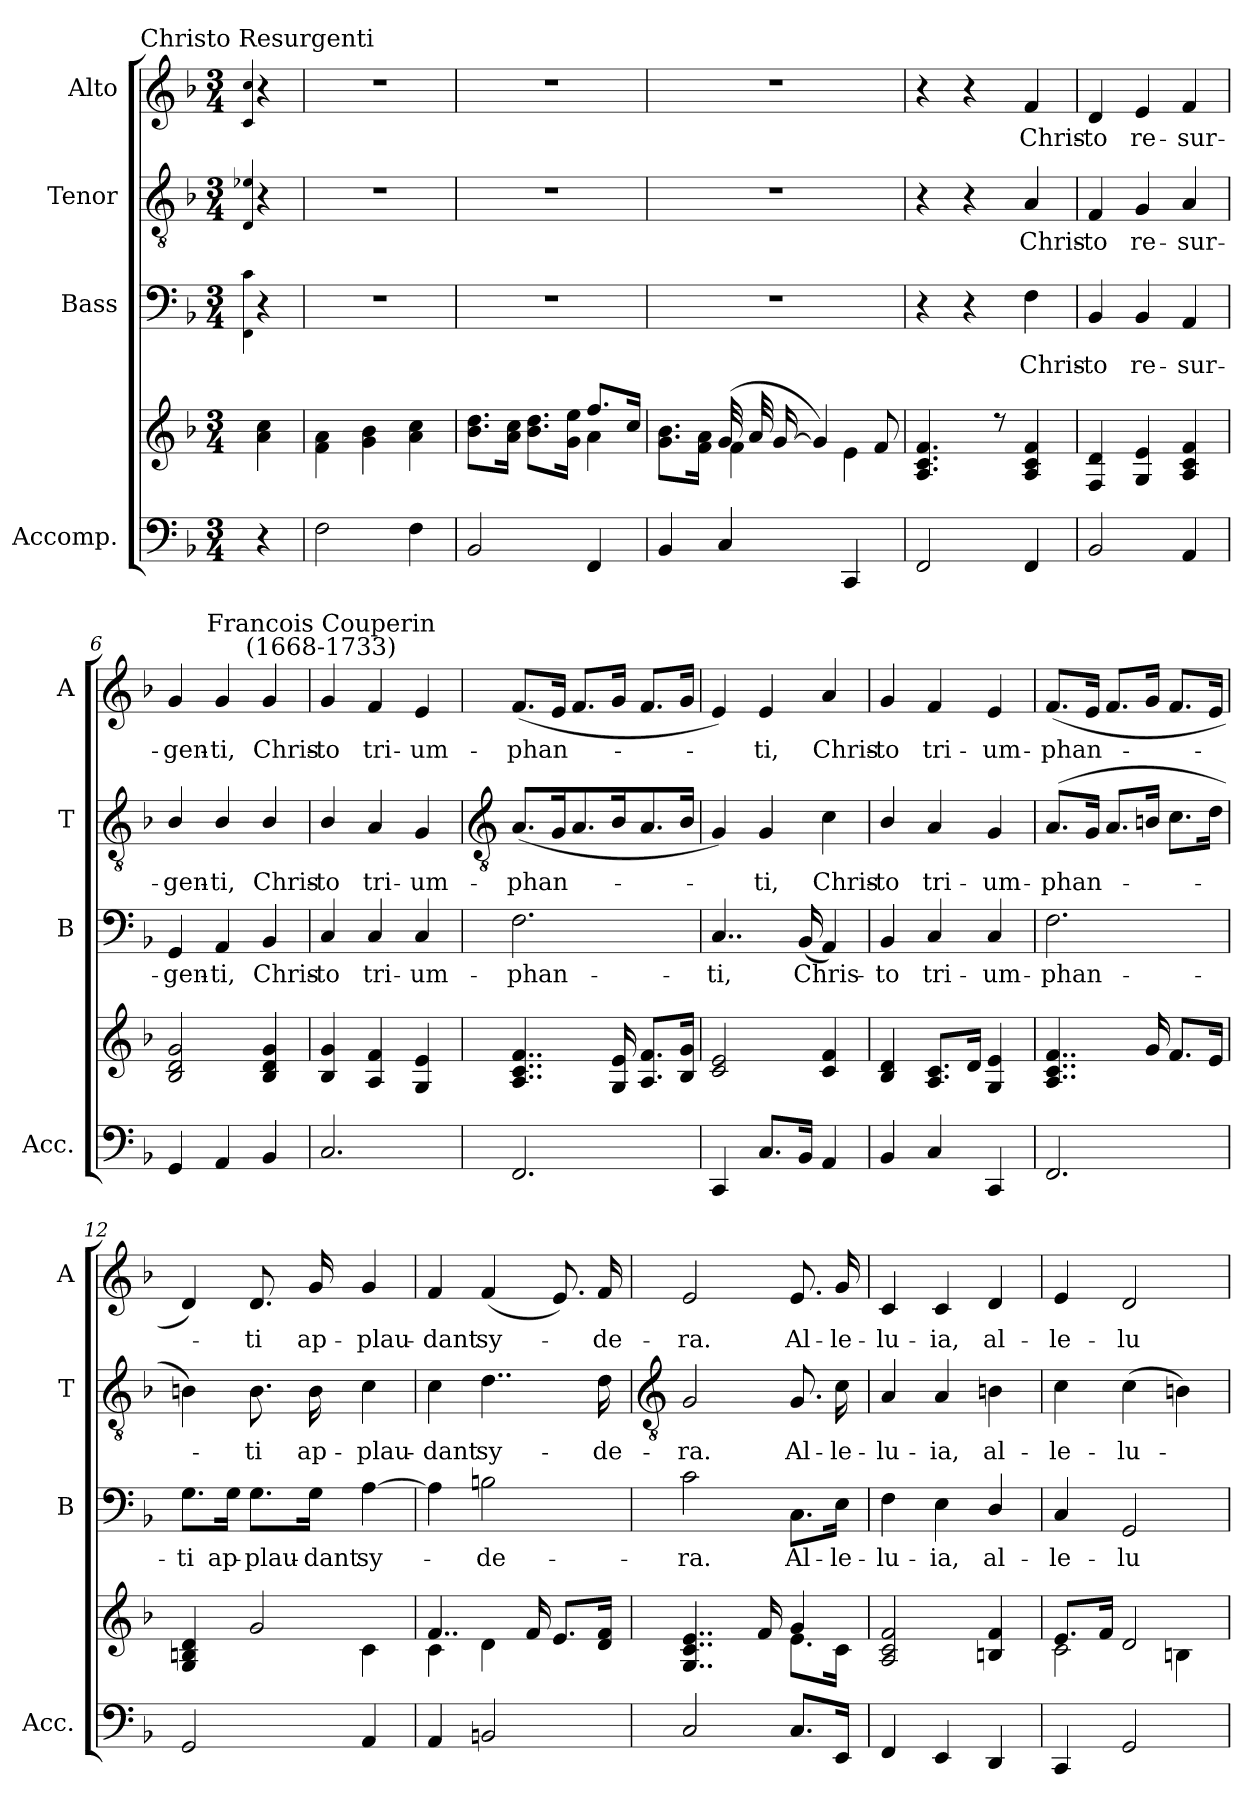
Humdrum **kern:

**kern	**kern	**kern	**text	**kern	**text	**kern	**text
*part4	*part4	*part3	*part3	*part2	*part2	*part1	*part1
*staff5	*staff4	*staff3	*staff3	*staff2	*staff2	*staff1	*staff1
*I"Accomp.	*	*I"Bass	*	*I"Tenor	*	*I"Alto	*
*I'Acc.	*	*I'B	*	*I'T	*	*I'A	*
*clefF4	*clefG2	*clefF4	*	*clefGv2	*	*clefG2	*
*k[b-]	*k[b-]	*k[b-]	*	*k[b-]	*	*k[b-]	*
*F:	*F:	*F:	*	*F:	*	*F:	*
*M3/4	*M3/4	*M3/4	*	*M3/4	*	*M3/4	*
=	=	=	=	=	=	=	=
.	.	4qqFF 4qqc	.	4qqD 4qqe-X	.	4qqc 4qqcc	.
*	*^	*	*	*	*	*	*
!	!	!	!	!	!	!	!LO:TX:a:cj:t=Christo Resurgenti	!
4r	4ryy	4a\ 4cc\	4r	.	4r	.	4r	.
=1	=1	=1	=1	=1	=1	=1	=1	=1
!	!LO:N:vis=1	!	!LO:N:vis=1	!	!LO:N:vis=1	!	!LO:N:vis=1	!
2F	2.ryy	4f\ 4a\	2.r	.	2.r	.	2.r	.
.	.	4g\ 4b-\	.	.	.	.	.	.
4F	.	4a\ 4cc\	.	.	.	.	.	.
=2	=2	=2	=2	=2	=2	=2	=2	=2
!	!	!	!LO:N:vis=1	!	!LO:N:vis=1	!	!LO:N:vis=1	!
2BB-	2ryy	8.b-\ 8.dd\L	2.r	.	2.r	.	2.r	.
.	.	16a\ 16cc\J	.	.	.	.	.	.
.	.	8.b-\ 8.dd\L	.	.	.	.	.	.
.	.	16g\ 16ee\J	.	.	.	.	.	.
4FF	8.ff/L	4a\	.	.	.	.	.	.
.	16cc/J	.	.	.	.	.	.	.
=3	=3	=3	=3	=3	=3	=3	=3	=3
!	!	!	!LO:N:vis=1	!	!LO:N:vis=1	!	!LO:N:vis=1	!
4BB-	4ryy	8.g\ 8.b-\L	2.r	.	2.r	.	2.r	.
.	.	16f\ 16a\J	.	.	.	.	.	.
4C	(>32g/LLL	4f\	.	.	.	.	.	.
.	32a/	.	.	.	.	.	.	.
.	[16g/JJ	.	.	.	.	.	.	.
.	4g/])	.	.	.	.	.	.	.
4CC	.	4e\	.	.	.	.	.	.
.	8f/	.	.	.	.	.	.	.
=4	=4	=4	=4	=4	=4	=4	=4	=4
!	!	!LO:N:vis=1	!	!	!	!	!	!
2FF	4.A/ 4.c/ 4.f/	2.ryy	4r	.	4r	.	4r	.
.	.	.	4r	.	4r	.	4r	.
.	8r	.	.	.	.	.	.	.
!	!	!	!	!LO:LY:b	!	!LO:LY:b	!	!LO:LY:b
4FF	4A/ 4c/ 4f/	.	4F	Chris-	4A	Chris-	4f	Chris-
=5	=5	=5	=5	=5	=5	=5	=5	=5
!	!	!LO:N:vis=1	!	!LO:LY:b	!	!LO:LY:b	!	!LO:LY:b
2BB-	4F/ 4d/	2.ryy	4BB-	-to	4F	-to	4d	-to
!	!	!	!	!LO:LY:b	!	!LO:LY:b	!	!LO:LY:b
.	4G/ 4e/	.	4BB-	re-	4G	re-	4e	re-
!	!	!	!	!LO:LY:b	!	!LO:LY:b	!	!LO:LY:b
4AA	4A/ 4c/ 4f/	.	4AA	-sur-	4A	-sur-	4f	-sur-
=6	=6	=6	=6	=6	=6	=6	=6	=6
!	!	!LO:N:vis=1	!	!LO:LY:b	!	!LO:LY:b	!	!LO:LY:b
4GG	2B-/ 2d/ 2g/	2.ryy	4GG	-gen-	4B-/	-gen-	4g	-gen-
!	!	!	!	!LO:LY:b	!	!LO:LY:b	!	!LO:LY:b
4AA	.	.	4AA	-ti,	4B-/	-ti,	4g	-ti,
!	!	!	!	!LO:LY:b	!	!LO:LY:b	!	!LO:LY:b
4BB-	4B-/ 4d/ 4g/	.	4BB-	Chris-	4B-/	Chris-	4g	Chris-
=7	=7	=7	=7	=7	=7	=7	=7	=7
!	!	!	!	!	!	!	!LO:TX:a:cj:t=Francois Couperin\n(1668-1733)	!
!	!	!LO:N:vis=1	!	!LO:LY:b	!	!LO:LY:b	!	!LO:LY:b
2.C	4B-/ 4g/	2.ryy	4C	-to	4B-/	-to	4g	-to
!	!	!	!	!LO:LY:b	!	!LO:LY:b	!	!LO:LY:b
.	4A/ 4f/	.	4C	tri-	4A	tri-	4f	tri-
!	!	!	!	!LO:LY:b	!	!LO:LY:b	!	!LO:LY:b
.	4G/ 4e/	.	4C	-um-	4G	-um-	4e	-um-
!!LO:LB:g=z
=8	=8	=8	=8	=8	=8	=8	=8	=8
*	*	*	*	*	*clefGv2	*	*	*
!	!	!LO:N:vis=1	!	!LO:LY:b	!	!LO:LY:b	!	!LO:LY:b
2.FF	4..A/ 4..c/ 4..f/	2.ryy	2.F	-phan-	(<8.AL	-phan-	(<8.fL	-phan-
.	.	.	.	.	16G	.	16eJ	.
.	.	.	.	.	8.A	.	8.fL	.
.	16G/ 16e/	.	.	.	16B-	.	16gJ	.
.	8.A/ 8.f/L	.	.	.	8.A	.	8.fL	.
.	16B-/ 16g/J	.	.	.	16B-J	.	16gJ	.
=9	=9	=9	=9	=9	=9	=9	=9	=9
!	!	!LO:N:vis=1	!	!LO:LY:b	!	!	!	!
4CC	2c/ 2e/	2.ryy	4..C	-ti,	4G)	.	4e)	.
!	!	!	!	!	!	!LO:LY:b	!	!LO:LY:b
8.CL	.	.	.	.	4G	ti,	4e	ti,
!	!	!	!	!LO:LY:b	!	!	!	!
16BB-J	.	.	(<16BB-	Chris-	.	.	.	.
!	!	!	!	!	!	!LO:LY:b	!	!LO:LY:b
4AA	4c/ 4f/	.	4AA)	.	4c	Chris-	4a	Chris-
=10	=10	=10	=10	=10	=10	=10	=10	=10
!	!	!LO:N:vis=1	!	!LO:LY:b	!	!LO:LY:b	!	!LO:LY:b
4BB-	4B-/ 4d/	2.ryy	4BB-	to	4B-/	-to	4g	-to
!	!	!	!	!LO:LY:b	!	!LO:LY:b	!	!LO:LY:b
4C	8.A/ 8.c/L	.	4C	tri-	4A	tri-	4f	tri-
.	16d/J	.	.	.	.	.	.	.
!	!	!	!	!LO:LY:b	!	!LO:LY:b	!	!LO:LY:b
4CC	4G/ 4e/	.	4C	-um-	4G	-um-	4e	-um-
=11	=11	=11	=11	=11	=11	=11	=11	=11
!	!	!LO:N:vis=1	!	!LO:LY:b	!	!LO:LY:b	!	!LO:LY:b
2.FF	4..A/ 4..c/ 4..f/	2.ryy	2.F	-phan-	(<8.AL	-phan-	(<8.fL	-phan-
.	.	.	.	.	16GJ	.	16eJ	.
.	.	.	.	.	8.AL	.	8.fL	.
.	16g/	.	.	.	16BnJ	.	16gJ	.
.	8.f/L	.	.	.	8.cL	.	8.fL	.
.	16e/J	.	.	.	16dJ	.	16eJ	.
=12	=12	=12	=12	=12	=12	=12	=12	=12
!	!	!	!	!LO:LY:b	!	!	!	!
2GG	4G/ 4Bn/ 4d/	2ryy	8.G\L	-ti	4Bn)	.	4d)	.
!	!	!	!	!LO:LY:b	!	!	!	!
.	.	.	16G\Jk	ap-	.	.	.	.
!	!	!	!	!LO:LY:b	!	!LO:LY:b	!	!LO:LY:b
.	2g/	.	8.G\L	-plau-	8.B	ti	8.d	ti
!	!	!	!	!LO:LY:b	!	!LO:LY:b	!	!LO:LY:b
.	.	.	16G\Jk	-dant	16B	ap-	16g	ap-
!	!	!	!	!LO:LY:b	!	!LO:LY:b	!	!LO:LY:b
4AA	.	4c\	[4A	sy-	4c	-plau-	4g	-plau-
=13	=13	=13	=13	=13	=13	=13	=13	=13
!	!	!	!	!	!	!LO:LY:b	!	!LO:LY:b
4AA	4..f/	4c\	4A]	.	4c	-dant	4f	-dant
!	!	!	!	!LO:LY:b	!	!LO:LY:b	!	!LO:LY:b
2BBn	.	4d\	2Bn	de-	4..d	sy-	(<4f	sy-
.	16f/	.	.	.	.	.	.	.
.	8.e/L	4ryy	.	.	.	.	8.e)	.
!	!	!	!	!	!	!LO:LY:b	!	!LO:LY:b
.	16d/ 16f/J	.	.	.	16d	-de-	16f	de-
!!LO:LB:g=z
=14	=14	=14	=14	=14	=14	=14	=14	=14
*	*	*	*	*	*clefGv2	*	*	*
!	!	!	!	!LO:LY:b	!	!LO:LY:b	!	!LO:LY:b
2C	4..G/ 4..c/ 4..e/	2ryy	2c	-ra.	2G	-ra.	2e	-ra.
.	16f/	.	.	.	.	.	.	.
!	!	!	!	!LO:LY:b	!	!LO:LY:b	!	!LO:LY:b
8.CL	4g/	8.e\L	8.C\L	Al-	8.G	Al-	8.e	Al-
!	!	!	!	!LO:LY:b	!	!LO:LY:b	!	!LO:LY:b
16EEJ	.	16c\J	16E\Jk	-le-	16c	-le-	16g	-le-
=15	=15	=15	=15	=15	=15	=15	=15	=15
!	!	!LO:N:vis=1	!	!LO:LY:b	!	!LO:LY:b	!	!LO:LY:b
4FF	2A/ 2c/ 2f/	2.ryy	4F	-lu-	4A	-lu-	4c	-lu-
!	!	!	!	!LO:LY:b	!	!LO:LY:b	!	!LO:LY:b
4EE	.	.	4E	-ia,	4A	-ia,	4c	-ia,
!	!	!	!	!LO:LY:b	!	!LO:LY:b	!	!LO:LY:b
4DD	4Bn/ 4f/	.	4D/	al-	4Bn	al-	4d	al-
=16	=16	=16	=16	=16	=16	=16	=16	=16
!	!	!	!	!LO:LY:b	!	!LO:LY:b	!	!LO:LY:b
4CC	8.e/L	2c\	4C	-le-	4c	-le-	4e	-le-
.	16f/J	.	.	.	.	.	.	.
!	!	!	!	!LO:LY:b	!	!LO:LY:b	!	!LO:LY:b
2GG	2d/	.	2GG	-lu-	(>4c	-lu-	2d	-lu-
.	.	4Bn\	.	.	4Bn)	.	.	.
*	*v	*v	*	*	*	*	*	*
=	=	=	=	=	=	=	=
*-	*-	*-	*-	*-	*-	*-	*-
